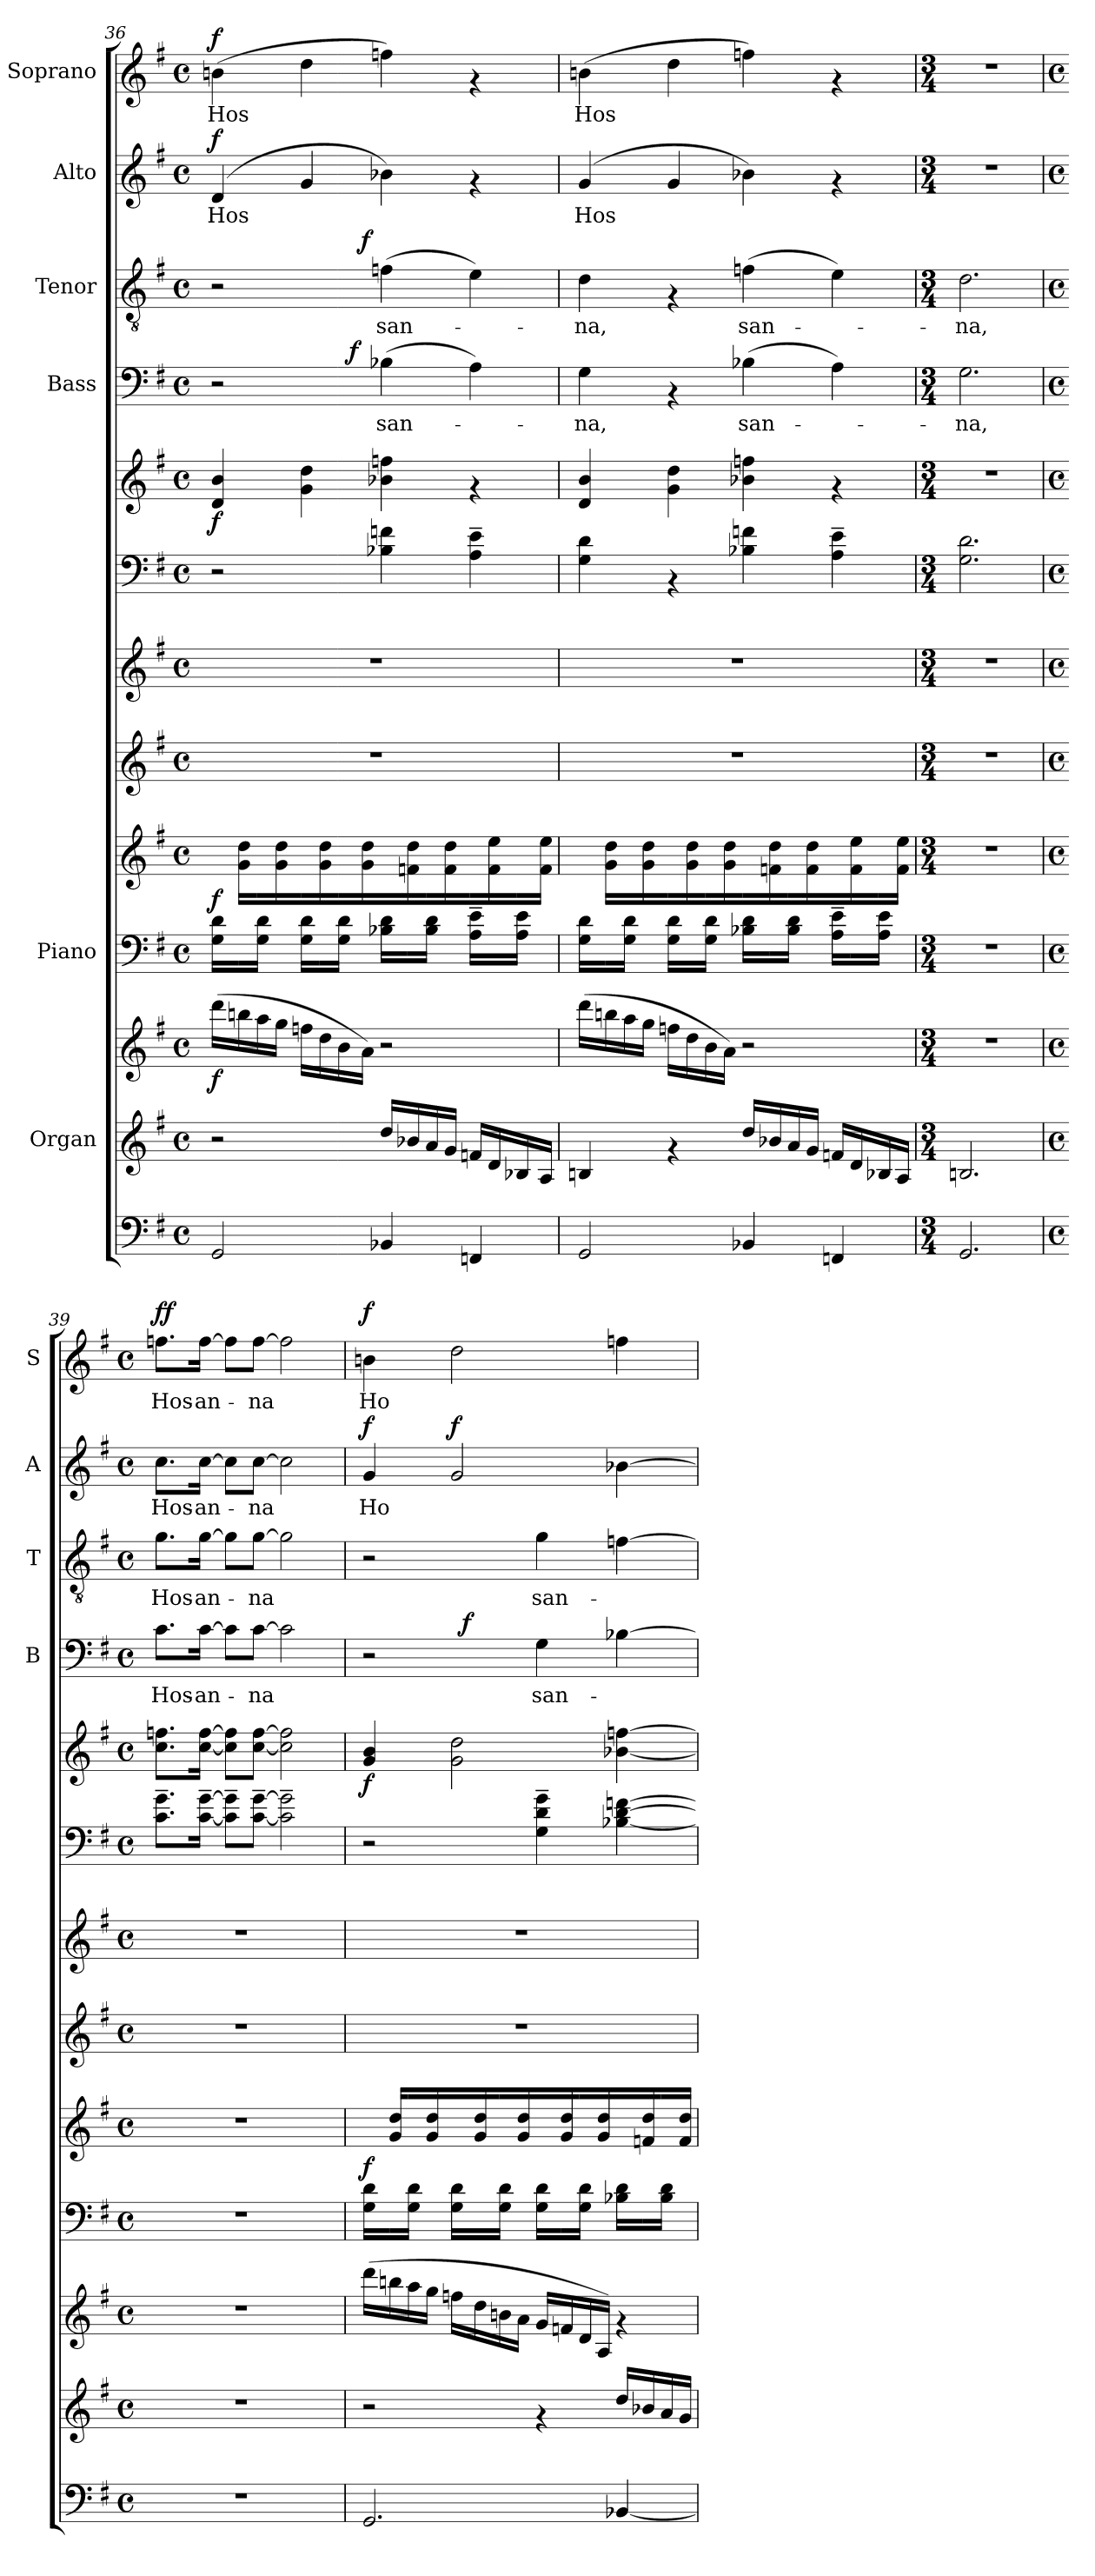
**kern	**kern	**kern	**dynam	**kern	**kern	**dynam	**kern	**kern	**kern	**kern	**dynam	**kern	**text	**dynam	**kern	**text	**dynam	**kern	**text	**dynam	**kern	**text	**dynam
*part10	*part9	*part9	*part9	*part8	*part8	*part8	*part7	*part6	*part5	*part5	*part5	*part4	*part4	*part4	*part3	*part3	*part3	*part2	*part2	*part2	*part1	*part1	*part1
*staff13	*staff12	*staff11	*staff11/12	*staff10	*staff9	*staff9/10	*staff8	*staff7	*staff6	*staff5	*staff5/6	*staff4	*staff4	*staff4	*staff3	*staff3	*staff3	*staff2	*staff2	*staff2	*staff1	*staff1	*staff1
*	*I"Organ	*	*	*I"Piano	*	*	*	*	*	*	*	*I"Bass	*	*	*I"Tenor	*	*	*I"Alto	*	*	*I"Soprano	*	*
*	*	*	*	*	*	*	*	*	*	*	*	*I'B	*	*	*I'T	*	*	*I'A	*	*	*I'S	*	*
!!LO:PB:g=z
*clefF4	*clefG2	*clefG2	*	*clefF4	*clefG2	*	*clefG2	*clefG2	*clefF4	*clefG2	*	*clefF4	*	*	*clefGv2	*	*	*clefG2	*	*	*clefG2	*	*
*k[f#]	*k[f#]	*k[f#]	*	*k[f#]	*k[f#]	*	*k[f#]	*k[f#]	*k[f#]	*k[f#]	*	*k[f#]	*	*	*k[f#]	*	*	*k[f#]	*	*	*k[f#]	*	*
*G:	*G:	*G:	*	*G:	*G:	*	*G:	*G:	*G:	*G:	*	*G:	*	*	*G:	*	*	*G:	*	*	*G:	*	*
*M4/4	*M4/4	*M4/4	*	*M4/4	*M4/4	*	*M4/4	*M4/4	*M4/4	*M4/4	*	*M4/4	*	*	*M4/4	*	*	*M4/4	*	*	*M4/4	*	*
*met(c)	*met(c)	*met(c)	*	*met(c)	*met(c)	*	*met(c)	*met(c)	*met(c)	*met(c)	*	*met(c)	*	*	*met(c)	*	*	*met(c)	*	*	*met(c)	*	*
=36	=36	=36	=36	=36	=36	=36	=36	=36	=36	=36	=36	=36	=36	=36	=36	=36	=36	=36	=36	=36	=36	=36	=36
!	!	!	!LO:DY:b	!	!	!LO:DY:a=2	!	!	!	!	!LO:DY:b	!	!	!	!	!	!	!	!LO:LY:b	!LO:DY:a	!	!LO:LY:b	!LO:DY:a
*	*	*	*	*	*	*	*	*	*	*	*	*^	*	*	*^	*	*	*	*	*	*	*	*
2GG/	2r	(>16ddd\LL	f	16G\ 16d\LL	16ryy	f	1r	1r	2r	4d/ 4b/	f	2r	4ryy	.	.	2r	4..ryy	.	.	(4d/	Hos	f	(>4bn\	Hos	f
.	.	16bbn\	.	16ryy	16g\ 16dd\LL	.	.	.	.	.	.	.	.	.	.	.	.	.	.	.	.	.	.	.	.
.	.	16aa\	.	16G\ 16d\JJ	16ryy	.	.	.	.	.	.	.	.	.	.	.	.	.	.	.	.	.	.	.	.
.	.	16gg\JJ	.	16ryy	16g\ 16dd\	.	.	.	.	.	.	.	.	.	.	.	.	.	.	.	.	.	.	.	.
.	.	16ffn\LL	.	16G\ 16d\LL	16ryy	.	.	.	.	4g\ 4dd\	.	.	8ryy	.	.	.	.	.	.	4g/	.	.	4dd\	.	.
.	.	16dd\	.	16ryy	16g\ 16dd\	.	.	.	.	.	.	.	.	.	.	.	.	.	.	.	.	.	.	.	.
.	.	16b\	.	16G\ 16d\JJ	16ryy	.	.	.	.	.	.	.	32ryy	.	.	.	.	.	.	.	.	.	.	.	.
!	!	!	!	!	!	!	!	!	!	!	!	!	!	!	!LO:DY:a	!	!	!	!	!	!	!	!	!	!
.	.	.	.	.	.	.	.	.	.	.	.	.	2ryy	.	f	.	.	.	.	.	.	.	.	.	.
!	!	!	!	!	!	!	!	!	!	!	!	!	!	!	!	!	!	!	!LO:DY:a	!	!	!	!	!	!
.	.	16a\JJ)	.	16ryy	16g\ 16dd\	.	.	.	.	.	.	.	.	.	.	.	2ryy	.	f	.	.	.	.	.	.
!	!	!	!	!	!	!	!	!	!	!	!	!	!	!LO:LY:b	!	!	!	!LO:LY:b	!	!	!	!	!	!	!
4BB-X/	16dd/LL	2r	.	16B-X\ 16d\LL	16ryy	.	.	.	4B-X\ 4fn\	4b-X\ 4ffn\	.	(>4B-X\	.	san-	.	(>4fn\	.	san-	.	4b-X\)	.	.	4ffn\)	.	.
.	16b-X/	.	.	16ryy	16fn\ 16dd\	.	.	.	.	.	.	.	.	.	.	.	.	.	.	.	.	.	.	.	.
.	16a/	.	.	16B-\ 16d\JJ	16ryy	.	.	.	.	.	.	.	.	.	.	.	.	.	.	.	.	.	.	.	.
.	16g/JJ	.	.	16ryy	16f\ 16dd\	.	.	.	.	.	.	.	.	.	.	.	.	.	.	.	.	.	.	.	.
4FFn/	16fn/LL	.	.	16A\~> 16e\~>LL	16ryy	.	.	.	4A\~> 4e\~>	4rf	.	4A\)	.	.	.	4e\)	.	.	.	4rf	.	.	4rf	.	.
.	16d/	.	.	16ryy	16f\ 16ee\	.	.	.	.	.	.	.	.	.	.	.	.	.	.	.	.	.	.	.	.
.	16B-X/	.	.	16A\ 16e\JJ	16ryy	.	.	.	.	.	.	.	.	.	.	.	.	.	.	.	.	.	.	.	.
.	.	.	.	.	.	.	.	.	.	.	.	.	16.ryy	.	.	.	.	.	.	.	.	.	.	.	.
.	16A/JJ	.	.	16ryy	16f\ 16ee\JJ	.	.	.	.	.	.	.	.	.	.	.	16ryy	.	.	.	.	.	.	.	.
=37	=37	=37	=37	=37	=37	=37	=37	=37	=37	=37	=37	=37	=37	=37	=37	=37	=37	=37	=37	=37	=37	=37	=37	=37	=37
!	!	!	!	!	!	!	!	!	!	!	!	!	!	!LO:LY:b	!	!	!	!LO:LY:b	!	!	!LO:LY:b	!	!	!LO:LY:b	!
*	*	*	*	*	*	*	*	*	*	*	*	*v	*v	*	*	*	*	*	*	*	*	*	*	*	*
*	*	*	*	*	*	*	*	*	*	*	*	*	*	*	*v	*v	*	*	*	*	*	*	*	*
2GG/	4Bn/	(>16ddd\LL	.	16G\ 16d\LL	16ryy	.	1r	1r	4G\ 4d\	4d/ 4b/	.	4G\	-na,	.	4d\	-na,	.	(4g/	Hos	.	(>4bn\	Hos	.
.	.	16bbn\	.	16ryy	16g\ 16dd\LL	.	.	.	.	.	.	.	.	.	.	.	.	.	.	.	.	.	.
.	.	16aa\	.	16G\ 16d\JJ	16ryy	.	.	.	.	.	.	.	.	.	.	.	.	.	.	.	.	.	.
.	.	16gg\JJ	.	16ryy	16g\ 16dd\	.	.	.	.	.	.	.	.	.	.	.	.	.	.	.	.	.	.
.	4rf	16ffn\LL	.	16G\ 16d\LL	16ryy	.	.	.	4rAA	4g\ 4dd\	.	4rAA	.	.	4rF	.	.	4g/	.	.	4dd\	.	.
.	.	16dd\	.	16ryy	16g\ 16dd\	.	.	.	.	.	.	.	.	.	.	.	.	.	.	.	.	.	.
.	.	16b\	.	16G\ 16d\JJ	16ryy	.	.	.	.	.	.	.	.	.	.	.	.	.	.	.	.	.	.
.	.	16a\JJ)	.	16ryy	16g\ 16dd\	.	.	.	.	.	.	.	.	.	.	.	.	.	.	.	.	.	.
!	!	!	!	!	!	!	!	!	!	!	!	!	!LO:LY:b	!	!	!LO:LY:b	!	!	!	!	!	!	!
4BB-X/	16dd/LL	2r	.	16B-X\ 16d\LL	16ryy	.	.	.	4B-X\ 4fn\	4b-X\ 4ffn\	.	(>4B-X\	san-	.	(>4fn\	san-	.	4b-X\)	.	.	4ffn\)	.	.
.	16b-X/	.	.	16ryy	16fn\ 16dd\	.	.	.	.	.	.	.	.	.	.	.	.	.	.	.	.	.	.
.	16a/	.	.	16B-\ 16d\JJ	16ryy	.	.	.	.	.	.	.	.	.	.	.	.	.	.	.	.	.	.
.	16g/JJ	.	.	16ryy	16f\ 16dd\	.	.	.	.	.	.	.	.	.	.	.	.	.	.	.	.	.	.
4FFn/	16fn/LL	.	.	16A\~> 16e\~>LL	16ryy	.	.	.	4A\~> 4e\~>	4rf	.	4A\)	.	.	4e\)	.	.	4rf	.	.	4rf	.	.
.	16d/	.	.	16ryy	16f\ 16ee\	.	.	.	.	.	.	.	.	.	.	.	.	.	.	.	.	.	.
.	16B-X/	.	.	16A\ 16e\JJ	16ryy	.	.	.	.	.	.	.	.	.	.	.	.	.	.	.	.	.	.
.	16A/JJ	.	.	16ryy	16f\ 16ee\JJ	.	.	.	.	.	.	.	.	.	.	.	.	.	.	.	.	.	.
=38	=38	=38	=38	=38	=38	=38	=38	=38	=38	=38	=38	=38	=38	=38	=38	=38	=38	=38	=38	=38	=38	=38	=38
*M3/4	*M3/4	*M3/4	*	*M3/4	*M3/4	*	*M3/4	*M3/4	*M3/4	*M3/4	*	*M3/4	*	*	*M3/4	*	*	*M3/4	*	*	*M3/4	*	*
!	!	!	!	!	!	!	!	!	!	!	!	!	!LO:LY:b	!	!	!LO:LY:b	!	!	!	!	!	!	!
2.GG/	2.Bn/	2.r	.	2.r	2.r	.	2.r	2.r	2.G\ 2.d\	2.r	.	2.G\	-na,	.	2.d\	-na,	.	2.r	.	.	2.r	.	.
=39	=39	=39	=39	=39	=39	=39	=39	=39	=39	=39	=39	=39	=39	=39	=39	=39	=39	=39	=39	=39	=39	=39	=39
*M4/4	*M4/4	*M4/4	*	*M4/4	*M4/4	*	*M4/4	*M4/4	*M4/4	*M4/4	*	*M4/4	*	*	*M4/4	*	*	*M4/4	*	*	*M4/4	*	*
*met(c)	*met(c)	*met(c)	*	*met(c)	*met(c)	*	*met(c)	*met(c)	*met(c)	*met(c)	*	*met(c)	*	*	*met(c)	*	*	*met(c)	*	*	*met(c)	*	*
!	!	!	!	!	!	!	!	!	!	!	!	!	!LO:LY:b	!	!	!LO:LY:b	!	!	!LO:LY:b	!	!	!LO:LY:b	!LO:DY:a
1r	1r	1r	.	1r	1r	.	1r	1r	8.c\~> 8.g\~>L	8.cc\ 8.ffn\L	.	8.c\L	Hos-	.	8.g\L	Hos-	.	8.cc\L	Hos-	.	8.ffn\L	Hos-	ff
!	!	!	!	!	!	!	!	!	!	!	!	!	!LO:LY:b	!	!	!LO:LY:b	!	!	!LO:LY:b	!	!	!LO:LY:b	!
.	.	.	.	.	.	.	.	.	[<16c\~> [>16g\~>Jk	[<16cc\ [>16ff\Jk	.	[>16c\Jk	-an-	.	[>16g\Jk	-an-	.	[>16cc\Jk	-an-	.	[>16ff\Jk	-an-	.
.	.	.	.	.	.	.	.	.	8c\]~> 8g\]~>L	8cc\] 8ff\]L	.	8c\L]	.	.	8g\L]	.	.	8cc\L]	.	.	8ff\L]	.	.
!	!	!	!	!	!	!	!	!	!	!	!	!	!LO:LY:b	!	!	!LO:LY:b	!	!	!LO:LY:b	!	!	!LO:LY:b	!
.	.	.	.	.	.	.	.	.	[<8c\~> [>8g\~>J	[<8cc\ [>8ff\J	.	[>8c\J	-na	.	[>8g\J	-na	.	[>8cc\J	-na	.	[>8ff\J	-na	.
.	.	.	.	.	.	.	.	.	2c\]~> 2g\]~>	2cc\] 2ff\]	.	2c\]	.	.	2g\]	.	.	2cc\]	.	.	2ff\]	.	.
!!LO:PB:g=z
=40	=40	=40	=40	=40	=40	=40	=40	=40	=40	=40	=40	=40	=40	=40	=40	=40	=40	=40	=40	=40	=40	=40	=40
!	!	!	!	!	!	!LO:DY:a=2	!	!	!	!	!LO:DY:b	!	!	!	!	!	!	!	!LO:LY:b	!LO:DY:a	!	!LO:LY:b	!LO:DY:a
*	*	*	*	*	*	*	*	*	*	*	*	*^	*	*	*	*	*	*	*	*	*	*	*
2.GG/	2r	(>16ddd\LL	.	16G\ 16d\LL	16ryy	f	1r	1r	2r	4g/ 4b/	f	2r	4ryy	.	.	2r	.	.	4g/	Ho	f	4bn\	Ho	f
.	.	16bbn\	.	16ryy	16g/ 16dd/LL	.	.	.	.	.	.	.	.	.	.	.	.	.	.	.	.	.	.	.
.	.	16aa\	.	16G\ 16d\JJ	16ryy	.	.	.	.	.	.	.	.	.	.	.	.	.	.	.	.	.	.	.
.	.	16gg\JJ	.	16ryy	16g/ 16dd/	.	.	.	.	.	.	.	.	.	.	.	.	.	.	.	.	.	.	.
!	!	!	!	!	!	!	!	!	!	!	!	!	!	!	!	!	!	!	!	!	!LO:DY:b	!	!	!
.	.	16ffn\LL	.	16G\ 16d\LL	16ryy	.	.	.	.	2g\ 2dd\	.	.	32ryy	.	.	.	.	.	2g/	.	f	2dd\	.	.
!	!	!	!	!	!	!	!	!	!	!	!	!	!	!	!LO:DY:a	!	!	!	!	!	!	!	!	!
.	.	.	.	.	.	.	.	.	.	.	.	.	2ryy	.	f	.	.	.	.	.	.	.	.	.
.	.	16dd\	.	16ryy	16g/ 16dd/	.	.	.	.	.	.	.	.	.	.	.	.	.	.	.	.	.	.	.
.	.	16bn\	.	16G\ 16d\JJ	16ryy	.	.	.	.	.	.	.	.	.	.	.	.	.	.	.	.	.	.	.
.	.	16a\JJ	.	16ryy	16g/ 16dd/	.	.	.	.	.	.	.	.	.	.	.	.	.	.	.	.	.	.	.
!	!	!	!	!	!	!	!	!	!	!	!	!	!	!LO:LY:b	!	!	!LO:LY:b	!	!	!	!	!	!	!
.	4rf	16g/LL	.	16G\ 16d\LL	16ryy	.	.	.	4G\~> 4d\~> 4g\~>	.	.	4G\	.	san-	.	4g\	san-	.	.	.	.	.	.	.
.	.	16fn/	.	16ryy	16g/ 16dd/	.	.	.	.	.	.	.	.	.	.	.	.	.	.	.	.	.	.	.
.	.	16d/	.	16G\ 16d\JJ	16ryy	.	.	.	.	.	.	.	.	.	.	.	.	.	.	.	.	.	.	.
.	.	16A/JJ)	.	16ryy	16g/ 16dd/	.	.	.	.	.	.	.	.	.	.	.	.	.	.	.	.	.	.	.
[<4BB-X/	16dd/LL	4rf	.	16B-X\ 16d\LL	16ryy	.	.	.	[<4B-X\ [>4d\ [>4fn\	[<4b-X\ [>4ffn\	.	[>4B-X\	.	.	.	[>4fn\	.	.	[>4b-X\	.	.	4ffn\	.	.
.	.	.	.	.	.	.	.	.	.	.	.	.	8..ryy	.	.	.	.	.	.	.	.	.	.	.
.	16b-X/	.	.	16ryy	16fn/ 16dd/	.	.	.	.	.	.	.	.	.	.	.	.	.	.	.	.	.	.	.
.	16a/	.	.	16B-\ 16d\JJ	16ryy	.	.	.	.	.	.	.	.	.	.	.	.	.	.	.	.	.	.	.
.	16g/JJ	.	.	16ryy	16f/ 16dd/JJ	.	.	.	.	.	.	.	.	.	.	.	.	.	.	.	.	.	.	.
*	*	*	*	*	*	*	*	*	*	*	*	*v	*v	*	*	*	*	*	*	*	*	*	*	*
=	=	=	=	=	=	=	=	=	=	=	=	=	=	=	=	=	=	=	=	=	=	=	=
*-	*-	*-	*-	*-	*-	*-	*-	*-	*-	*-	*-	*-	*-	*-	*-	*-	*-	*-	*-	*-	*-	*-	*-
